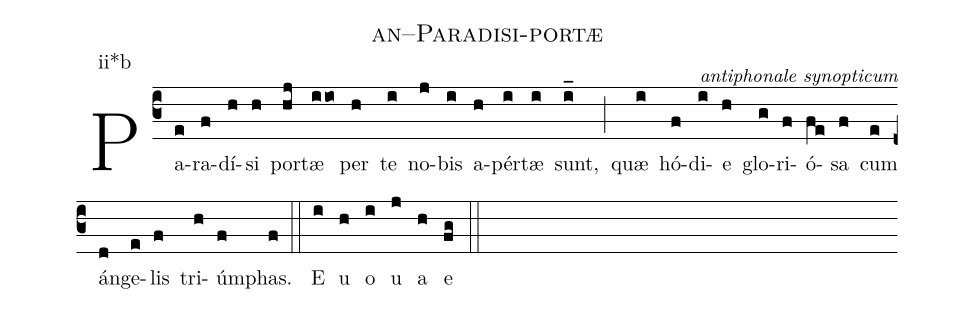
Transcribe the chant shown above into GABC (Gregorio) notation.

name: an--Paradisi-portæ;
commentary: antiphonale synopticum;
annotation: ii*b;
%%
(c3) Pa(e)ra(f)dí(h)si(h) por(hj)tæ(iio) per(h) te(i) no(j)bis(i) a(h)pér(i)tæ(i) sunt,(i_) (;) quæ(i) hó(f)di(i)e(h) glo(g)ri(f)ó(fe)sa(f) cum(e) án(d)ge(e)lis(f) tri(h)úm(f)phas.(f) (::) E(i) u(h) o(i) u(j) a(h) e(fg) (::)
